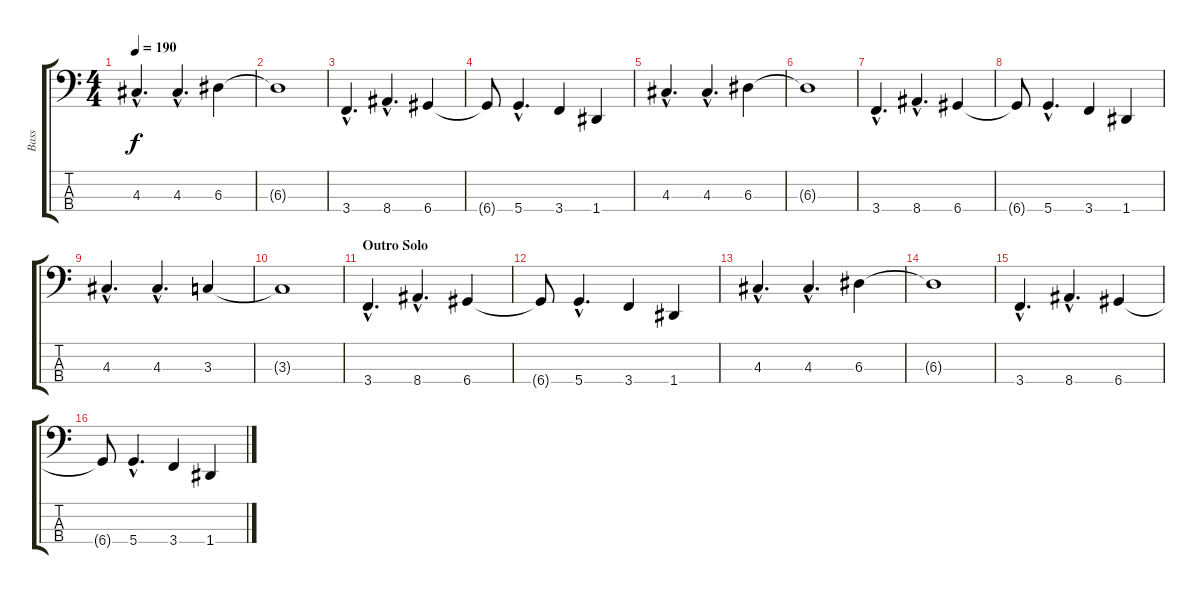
\track ("Bass" "Bass") {instrument electricbassfinger}
\staff {score tabs}
\tuning (G2 D2 A1 D1) {hide}
\ts (4 4)
\tempo 190
\clef f4
\ks c
4.3{hac}.4{d dy f} 4.3{hac}.4{d} 6.3.4 |
6.3{t}.1 |
3.4{hac}.4{d} 8.4{hac}.4{d} 6.4.4 |
6.4{t}.8 5.4{hac}.4{d} 3.4.4 1.4.4 |
4.3{hac}.4{d} 4.3{hac}.4{d} 6.3.4 |
6.3{t}.1 |
3.4{hac}.4{d} 8.4{hac}.4{d} 6.4.4 |
6.4{t}.8 5.4{hac}.4{d} 3.4.4 1.4.4 |
4.3{hac}.4{d} 4.3{hac}.4{d} 3.3.4 |
3.3{t}.1 |
\section ("" "Outro Solo")
3.4{hac}.4{d} 8.4{hac}.4{d} 6.4.4 |
6.4{t}.8 5.4{hac}.4{d} 3.4.4 1.4.4 |
4.3{hac}.4{d} 4.3{hac}.4{d} 6.3.4 |
6.3{t}.1 |
3.4{hac}.4{d} 8.4{hac}.4{d} 6.4.4 |
6.4{t}.8 5.4{hac}.4{d} 3.4.4 1.4.4
